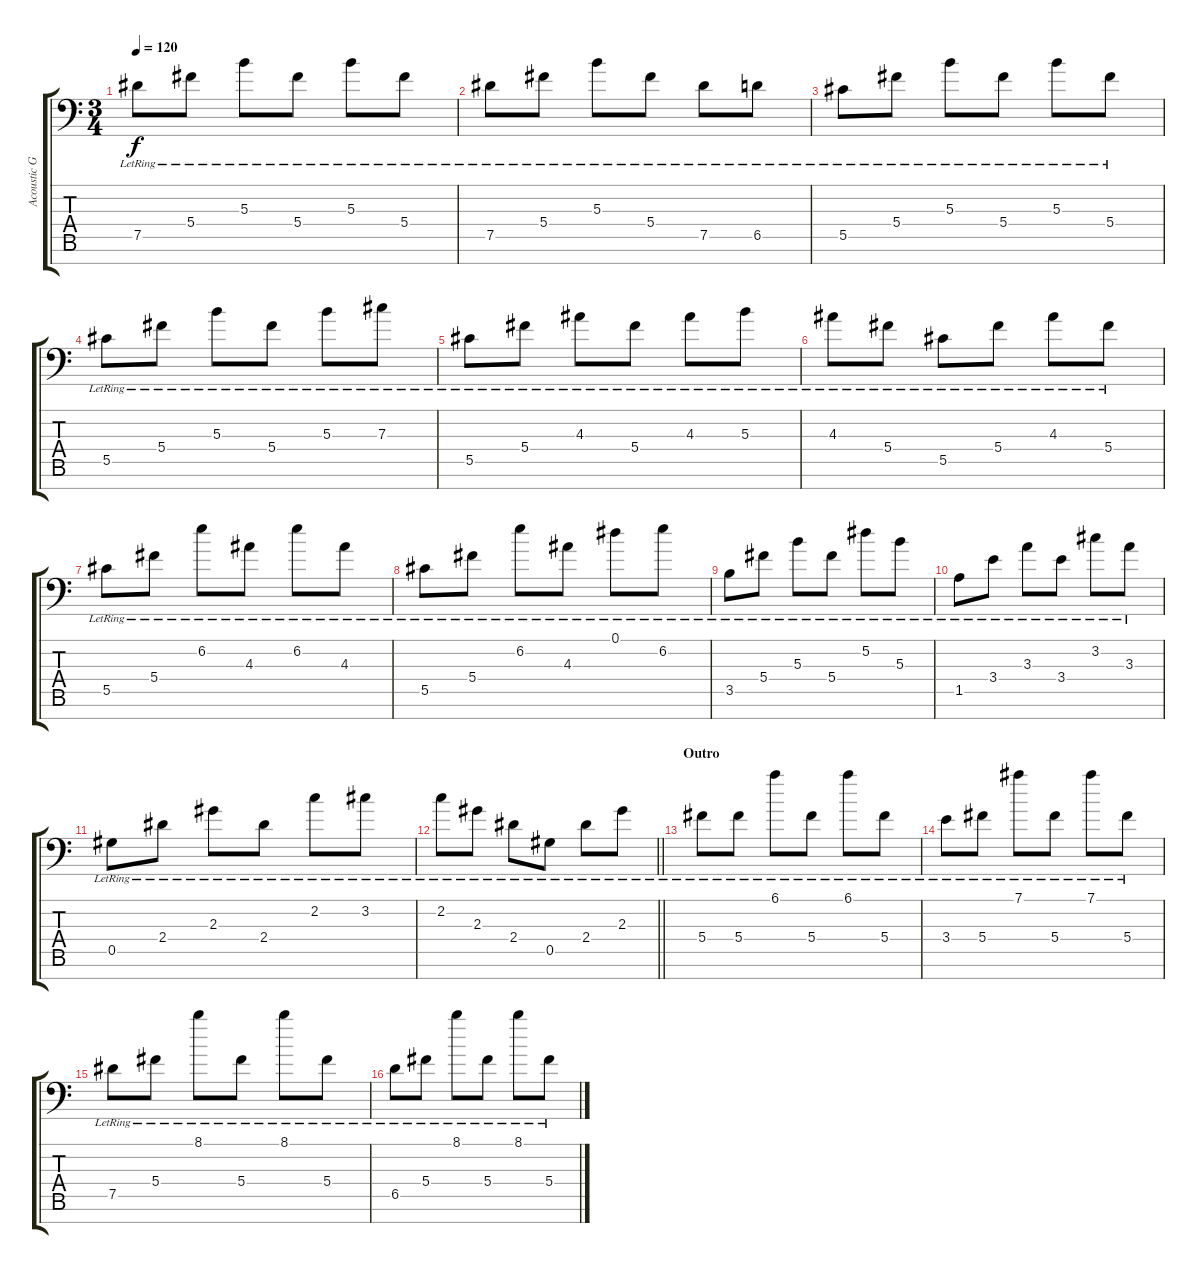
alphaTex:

\track ("Acoustic Gtr" "Acoustic G") {instrument acousticguitarnylon}
\staff {score tabs}
\tuning (Eb4 Bb3 Gb3 Db3 Ab2 Eb2 Bb1) {hide}
\ts (3 4)
\tempo 120
\clef f4
\ks c
7.5{lr}.8{dy f} 5.4{lr}.8 5.3{lr}.8 5.4{lr}.8 5.3{lr}.8 5.4{lr}.8 |
7.5{lr}.8 5.4{lr}.8 5.3{lr}.8 5.4{lr}.8 7.5{lr}.8 6.5{lr}.8 |
5.5{lr}.8 5.4{lr}.8 5.3{lr}.8 5.4{lr}.8 5.3{lr}.8 5.4{lr}.8 |
5.5{lr}.8 5.4{lr}.8 5.3{lr}.8 5.4{lr}.8 5.3{lr}.8 7.3{lr}.8 |
5.5{lr}.8 5.4{lr}.8 4.3{lr}.8 5.4{lr}.8 4.3{lr}.8 5.3{lr}.8 |
4.3{lr}.8 5.4{lr}.8 5.5{lr}.8 5.4{lr}.8 4.3{lr}.8 5.4{lr}.8 |
5.5{lr}.8 5.4{lr}.8 6.2{lr}.8 4.3{lr}.8 6.2{lr}.8 4.3{lr}.8 |
5.5{lr}.8 5.4{lr}.8 6.2{lr}.8 4.3{lr}.8 0.1{lr}.8 6.2{lr}.8 |
3.5{lr}.8 5.4{lr}.8 5.3{lr}.8 5.4{lr}.8 5.2{lr}.8 5.3{lr}.8 |
1.5{lr}.8 3.4{lr}.8 3.3{lr}.8 3.4{lr}.8 3.2{lr}.8 3.3{lr}.8 |
0.5{lr}.8 2.4{lr}.8 2.3{lr}.8 2.4{lr}.8 2.2{lr}.8 3.2{lr}.8 |
\barLineRight lightlight
2.2{lr}.8 2.3{lr}.8 2.4{lr}.8 0.5{lr}.8 2.4{lr}.8 2.3{lr}.8 |
\section ("" "Outro")
5.4{lr}.8 5.4{lr}.8 6.1{lr}.8 5.4{lr}.8 6.1{lr}.8 5.4{lr}.8 |
3.4{lr}.8 5.4{lr}.8 7.1{lr}.8 5.4{lr}.8 7.1{lr}.8 5.4{lr}.8 |
7.5{lr}.8 5.4{lr}.8 8.1{lr}.8 5.4{lr}.8 8.1{lr}.8 5.4{lr}.8 |
6.5{lr}.8 5.4{lr}.8 8.1{lr}.8 5.4{lr}.8 8.1{lr}.8 5.4{lr}.8
